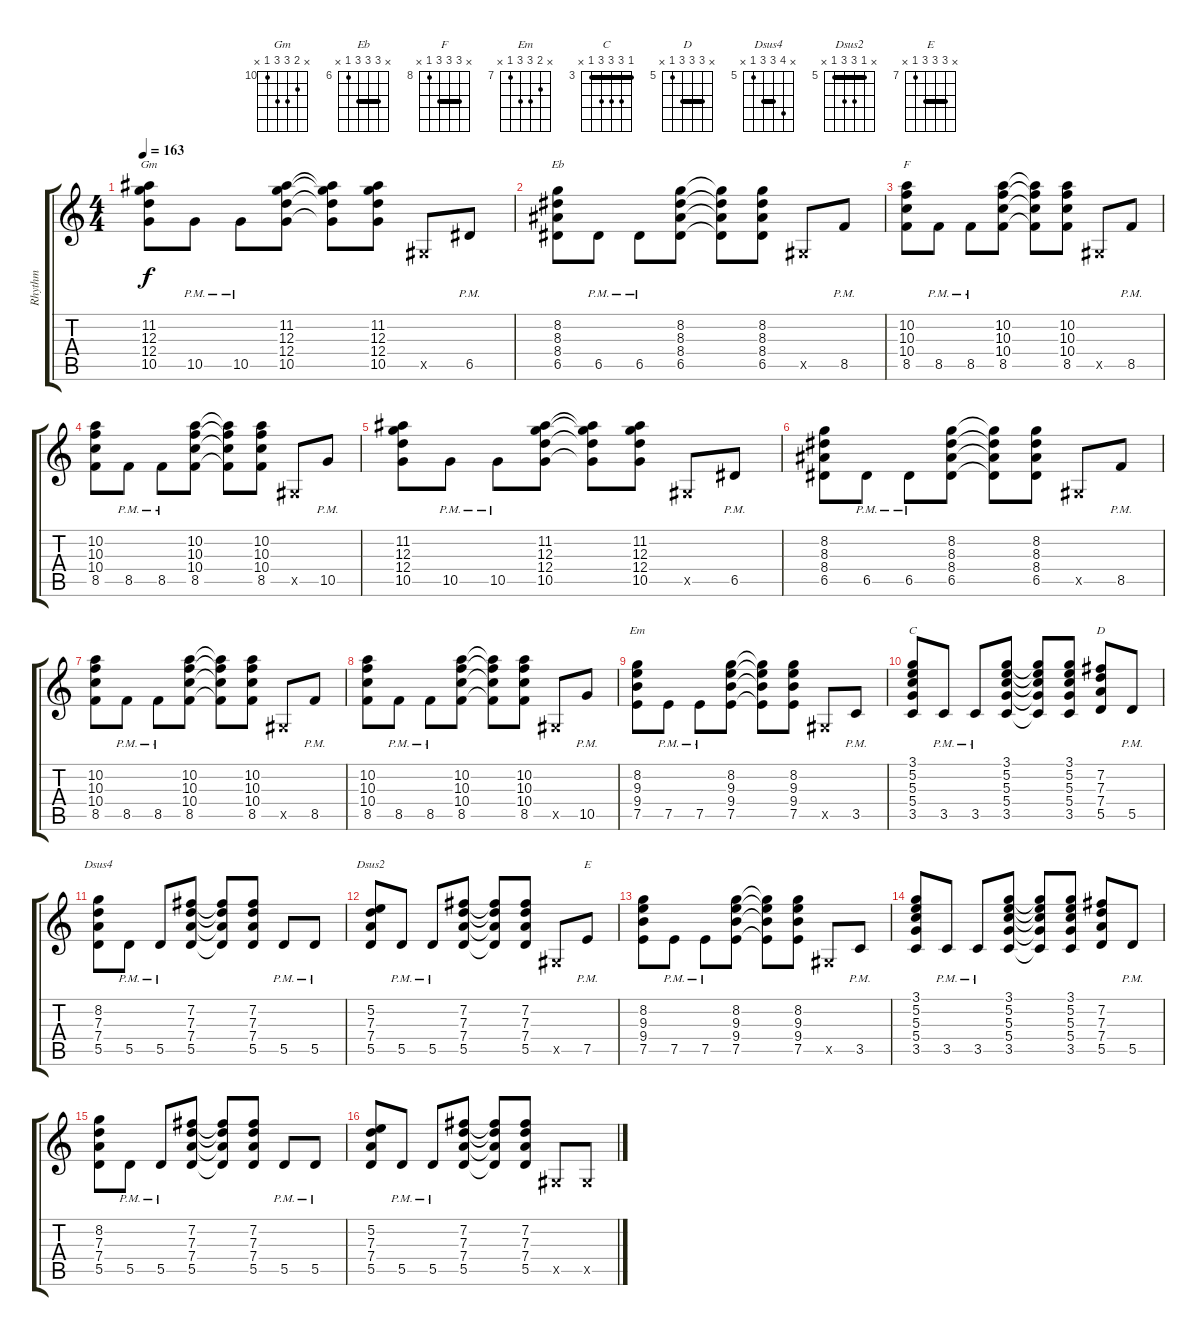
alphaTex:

\track ("Rhythm" "Rhythm") {instrument distortionguitar}
\staff {score tabs}
\tuning (E4 B3 G3 D3 A2 E2) {hide}
\chord ("Gm" x 11 12 12 10 x) {firstfret 10}
\chord ("Eb" x 8 8 8 6 x) {firstfret 6 barre 8}
\chord ("F" x 10 10 10 8 x) {firstfret 8 barre 10}
\chord ("Em" x 8 9 9 7 x) {firstfret 7}
\chord ("C" 3 5 5 5 3 x) {firstfret 3 barre 3}
\chord ("D" x 7 7 7 5 x) {firstfret 5 barre 7}
\chord ("Dsus4" x 8 7 7 5 x) {firstfret 5 barre 7}
\chord ("Dsus2" x 5 7 7 5 x) {firstfret 5 barre 5}
\chord ("E" x 9 9 9 7 x) {firstfret 7 barre 9}
\ts (4 4)
\tempo 163
\clef g2
\ks c
(11.2 12.3 12.4 10.5).8{ch "Gm" dy f} 10.5{pm}.8 10.5{pm}.8 (11.2 12.3 12.4 10.5).8 (11.2{t} 12.3{t} 12.4{t} 10.5{t}).8 (11.2 12.3 12.4 10.5).8 -1.5{x}.8 6.5{pm}.8 |
(8.2 8.3 8.4 6.5).8{ch "Eb"} 6.5{pm}.8 6.5{pm}.8 (8.2 8.3 8.4 6.5).8 (8.2{t} 8.3{t} 8.4{t} 6.5{t}).8 (8.2 8.3 8.4 6.5).8 -1.5{x}.8 8.5{pm}.8 |
(10.2 10.3 10.4 8.5).8{ch "F"} 8.5{pm}.8 8.5{pm}.8 (10.2 10.3 10.4 8.5).8 (10.2{t} 10.3{t} 10.4{t} 8.5{t}).8 (10.2 10.3 10.4 8.5).8 -1.5{x}.8 8.5{pm}.8 |
(10.2 10.3 10.4 8.5).8 8.5{pm}.8 8.5{pm}.8 (10.2 10.3 10.4 8.5).8 (10.2{t} 10.3{t} 10.4{t} 8.5{t}).8 (10.2 10.3 10.4 8.5).8 -1.5{x}.8 10.5{pm}.8 |
(11.2 12.3 12.4 10.5).8 10.5{pm}.8 10.5{pm}.8 (11.2 12.3 12.4 10.5).8 (11.2{t} 12.3{t} 12.4{t} 10.5{t}).8 (11.2 12.3 12.4 10.5).8 -1.5{x}.8 6.5{pm}.8 |
(8.2 8.3 8.4 6.5).8 6.5{pm}.8 6.5{pm}.8 (8.2 8.3 8.4 6.5).8 (8.2{t} 8.3{t} 8.4{t} 6.5{t}).8 (8.2 8.3 8.4 6.5).8 -1.5{x}.8 8.5{pm}.8 |
(10.2 10.3 10.4 8.5).8 8.5{pm}.8 8.5{pm}.8 (10.2 10.3 10.4 8.5).8 (10.2{t} 10.3{t} 10.4{t} 8.5{t}).8 (10.2 10.3 10.4 8.5).8 -1.5{x}.8 8.5{pm}.8 |
(10.2 10.3 10.4 8.5).8 8.5{pm}.8 8.5{pm}.8 (10.2 10.3 10.4 8.5).8 (10.2{t} 10.3{t} 10.4{t} 8.5{t}).8 (10.2 10.3 10.4 8.5).8 -1.5{x}.8 10.5{pm}.8 |
(8.2 9.3 9.4 7.5).8{ch "Em"} 7.5{pm}.8 7.5{pm}.8 (8.2 9.3 9.4 7.5).8 (8.2{t} 9.3{t} 9.4{t} 7.5{t}).8 (8.2 9.3 9.4 7.5).8 -1.5{x}.8 3.5{pm}.8 |
(3.1 5.2 5.3 5.4 3.5).8{ch "C"} 3.5{pm}.8 3.5{pm}.8 (3.1 5.2 5.3 5.4 3.5).8 (3.1{t} 5.2{t} 5.3{t} 5.4{t} 3.5{t}).8 (3.1 5.2 5.3 5.4 3.5).8 (7.2 7.3 7.4 5.5).8{ch "D"} 5.5{pm}.8 |
(8.2 7.3 7.4 5.5).8{ch "Dsus4"} 5.5{pm}.8 5.5{pm}.8 (7.2 7.3 7.4 5.5).8 (7.2{t} 7.3{t} 7.4{t} 5.5{t}).8 (7.2 7.3 7.4 5.5).8 5.5{pm}.8 5.5{pm}.8 |
(5.2 7.3 7.4 5.5).8{ch "Dsus2"} 5.5{pm}.8 5.5{pm}.8 (7.2 7.3 7.4 5.5).8 (7.2{t} 7.3{t} 7.4{t} 5.5{t}).8 (7.2 7.3 7.4 5.5).8 -1.5{x}.8 7.5{pm}.8{ch "E"} |
(8.2 9.3 9.4 7.5).8 7.5{pm}.8 7.5{pm}.8 (8.2 9.3 9.4 7.5).8 (8.2{t} 9.3{t} 9.4{t} 7.5{t}).8 (8.2 9.3 9.4 7.5).8 -1.5{x}.8 3.5{pm}.8 |
(3.1 5.2 5.3 5.4 3.5).8 3.5{pm}.8 3.5{pm}.8 (3.1 5.2 5.3 5.4 3.5).8 (3.1{t} 5.2{t} 5.3{t} 5.4{t} 3.5{t}).8 (3.1 5.2 5.3 5.4 3.5).8 (7.2 7.3 7.4 5.5).8 5.5{pm}.8 |
(8.2 7.3 7.4 5.5).8 5.5{pm}.8 5.5{pm}.8 (7.2 7.3 7.4 5.5).8 (7.2{t} 7.3{t} 7.4{t} 5.5{t}).8 (7.2 7.3 7.4 5.5).8 5.5{pm}.8 5.5{pm}.8 |
(5.2 7.3 7.4 5.5).8 5.5{pm}.8 5.5{pm}.8 (7.2 7.3 7.4 5.5).8 (7.2{t} 7.3{t} 7.4{t} 5.5{t}).8 (7.2 7.3 7.4 5.5).8 -1.5{x}.8 -1.5{x}.8
